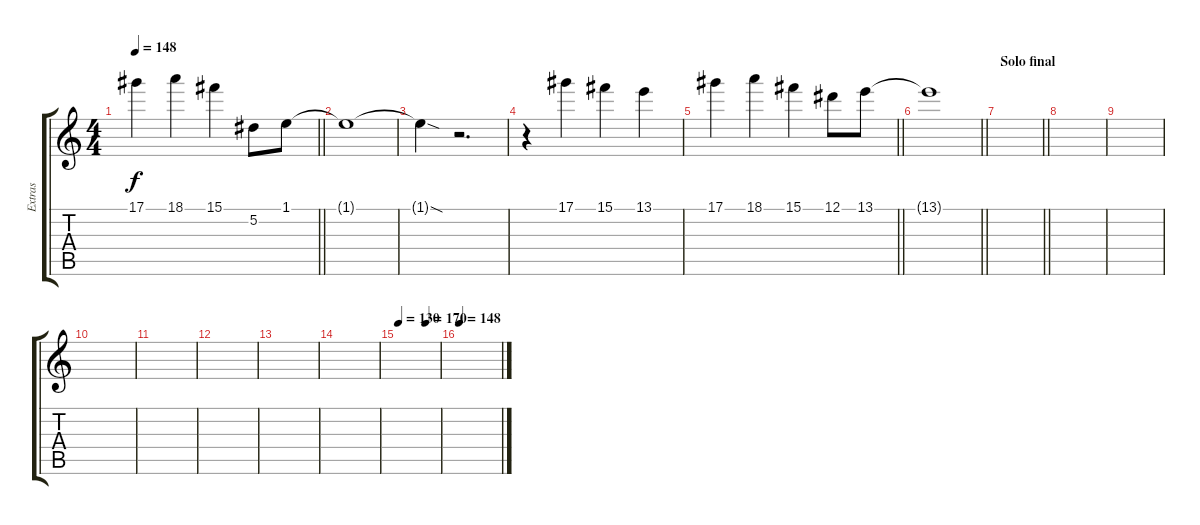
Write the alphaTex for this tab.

\track ("Extras" "Extras") {instrument distortionguitar}
\staff {score tabs}
\tuning (Eb4 Bb3 Gb3 Db3 Ab2 Eb2) {hide}
\ts (4 4)
\tempo 148
\clef g2
\barLineRight lightlight
\ks c
17.1.4{dy f} 18.1.4 15.1.4 5.2.8 1.1.8 |
1.1{t}.1 |
1.1{sod t}.4 r.2{d} |
r.4 17.1.4 15.1.4 13.1.4 |
\barLineRight lightlight
17.1.4 18.1.4 15.1.4 12.1.8 13.1.8 |
\barLineRight lightlight
13.1{t}.1 |
\section ("" "Solo final")
\barLineRight lightlight
|
|
|
|
|
|
|
|
\tempo 130
\tempo (170 0.6666666666666666)
|
\tempo 148
